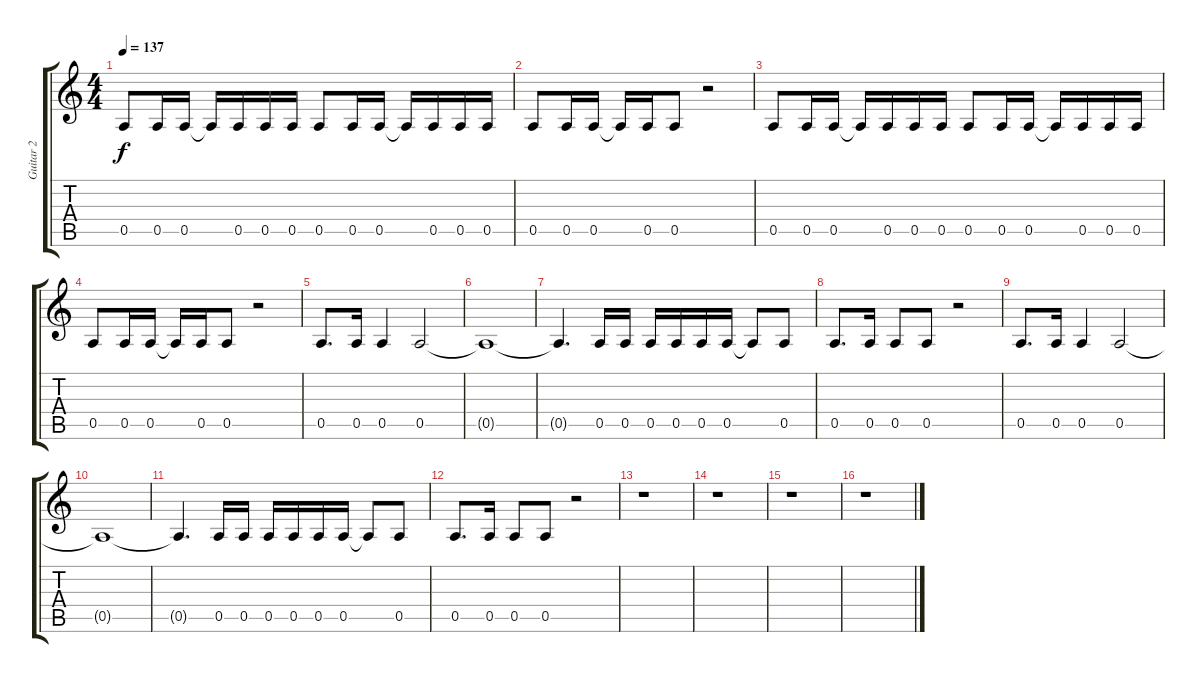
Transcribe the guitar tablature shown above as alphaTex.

\track ("Guitar 2" "Guitar 2") {instrument distortionguitar}
\staff {score tabs}
\tuning (E4 B3 G3 D3 A2 E2) {hide}
\ts (4 4)
\section ("" "")
\tempo 137
\clef g2
\ks c
0.5.8{dy f instrument distortionguitar} 0.5.16 0.5.16 0.5{t}.16 0.5.16 0.5.16 0.5.16 0.5.8 0.5.16 0.5.16 0.5{t}.16 0.5.16 0.5.16 0.5.16 |
0.5.8 0.5.16 0.5.16 0.5{t}.16 0.5.16 0.5.8 r.2 |
0.5.8 0.5.16 0.5.16 0.5{t}.16 0.5.16 0.5.16 0.5.16 0.5.8 0.5.16 0.5.16 0.5{t}.16 0.5.16 0.5.16 0.5.16 |
0.5.8 0.5.16 0.5.16 0.5{t}.16 0.5.16 0.5.8 r.2 |
0.5.8{d} 0.5.16 0.5.4 0.5.2 |
0.5{t}.1 |
0.5{t}.4{d} 0.5.16 0.5.16 0.5.16 0.5.16 0.5.16 0.5.16 0.5{t}.8 0.5.8 |
0.5.8{d} 0.5.16 0.5.8 0.5.8 r.2 |
0.5.8{d} 0.5.16 0.5.4 0.5.2 |
0.5{t}.1 |
0.5{t}.4{d} 0.5.16 0.5.16 0.5.16 0.5.16 0.5.16 0.5.16 0.5{t}.8 0.5.8 |
0.5.8{d} 0.5.16 0.5.8 0.5.8 r.2 |
r.1 |
r.1 |
r.1 |
r.1
